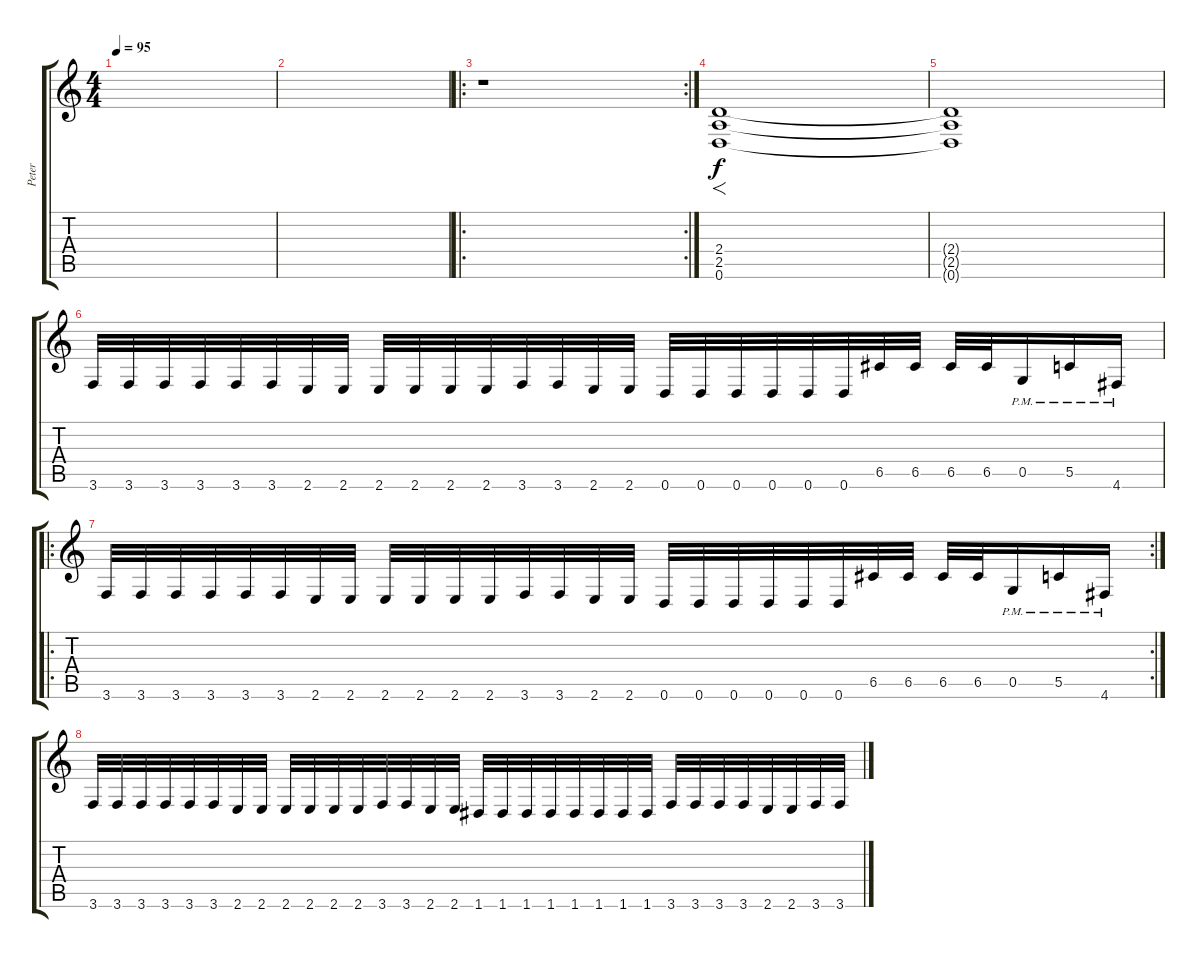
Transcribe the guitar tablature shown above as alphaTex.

\track ("Peter" "Peter") {instrument overdrivenguitar}
\staff {score tabs}
\tuning (D4 A3 F3 C3 G2 D2) {hide}
\ts (4 4)
\tempo 95
\clef g2
\ks c
|
|
\ro
\rc 2
r.1 |
(2.4 2.5 0.6).1{f} |
(2.4{t} 2.5{t} 0.6{t}).1 |
3.6.32 3.6.32 3.6.32 3.6.32 3.6.32 3.6.32 2.6.32 2.6.32 2.6.32 2.6.32 2.6.32 2.6.32 3.6.32 3.6.32 2.6.32 2.6.32 0.6.32 0.6.32 0.6.32 0.6.32 0.6.32 0.6.32 6.5.32 6.5.32 6.5.32 6.5.32 0.5{pm}.16 5.5{pm}.16 4.6{pm}.16 |
\ro
\rc 2
3.6.32 3.6.32 3.6.32 3.6.32 3.6.32 3.6.32 2.6.32 2.6.32 2.6.32 2.6.32 2.6.32 2.6.32 3.6.32 3.6.32 2.6.32 2.6.32 0.6.32 0.6.32 0.6.32 0.6.32 0.6.32 0.6.32 6.5.32 6.5.32 6.5.32 6.5.32 0.5{pm}.16 5.5{pm}.16 4.6{pm}.16 |
3.6.32 3.6.32 3.6.32 3.6.32 3.6.32 3.6.32 2.6.32 2.6.32 2.6.32 2.6.32 2.6.32 2.6.32 3.6.32 3.6.32 2.6.32 2.6.32 1.6.32 1.6.32 1.6.32 1.6.32 1.6.32 1.6.32 1.6.32 1.6.32 3.6.32 3.6.32 3.6.32 3.6.32 2.6.32 2.6.32 3.6.32 3.6.32
